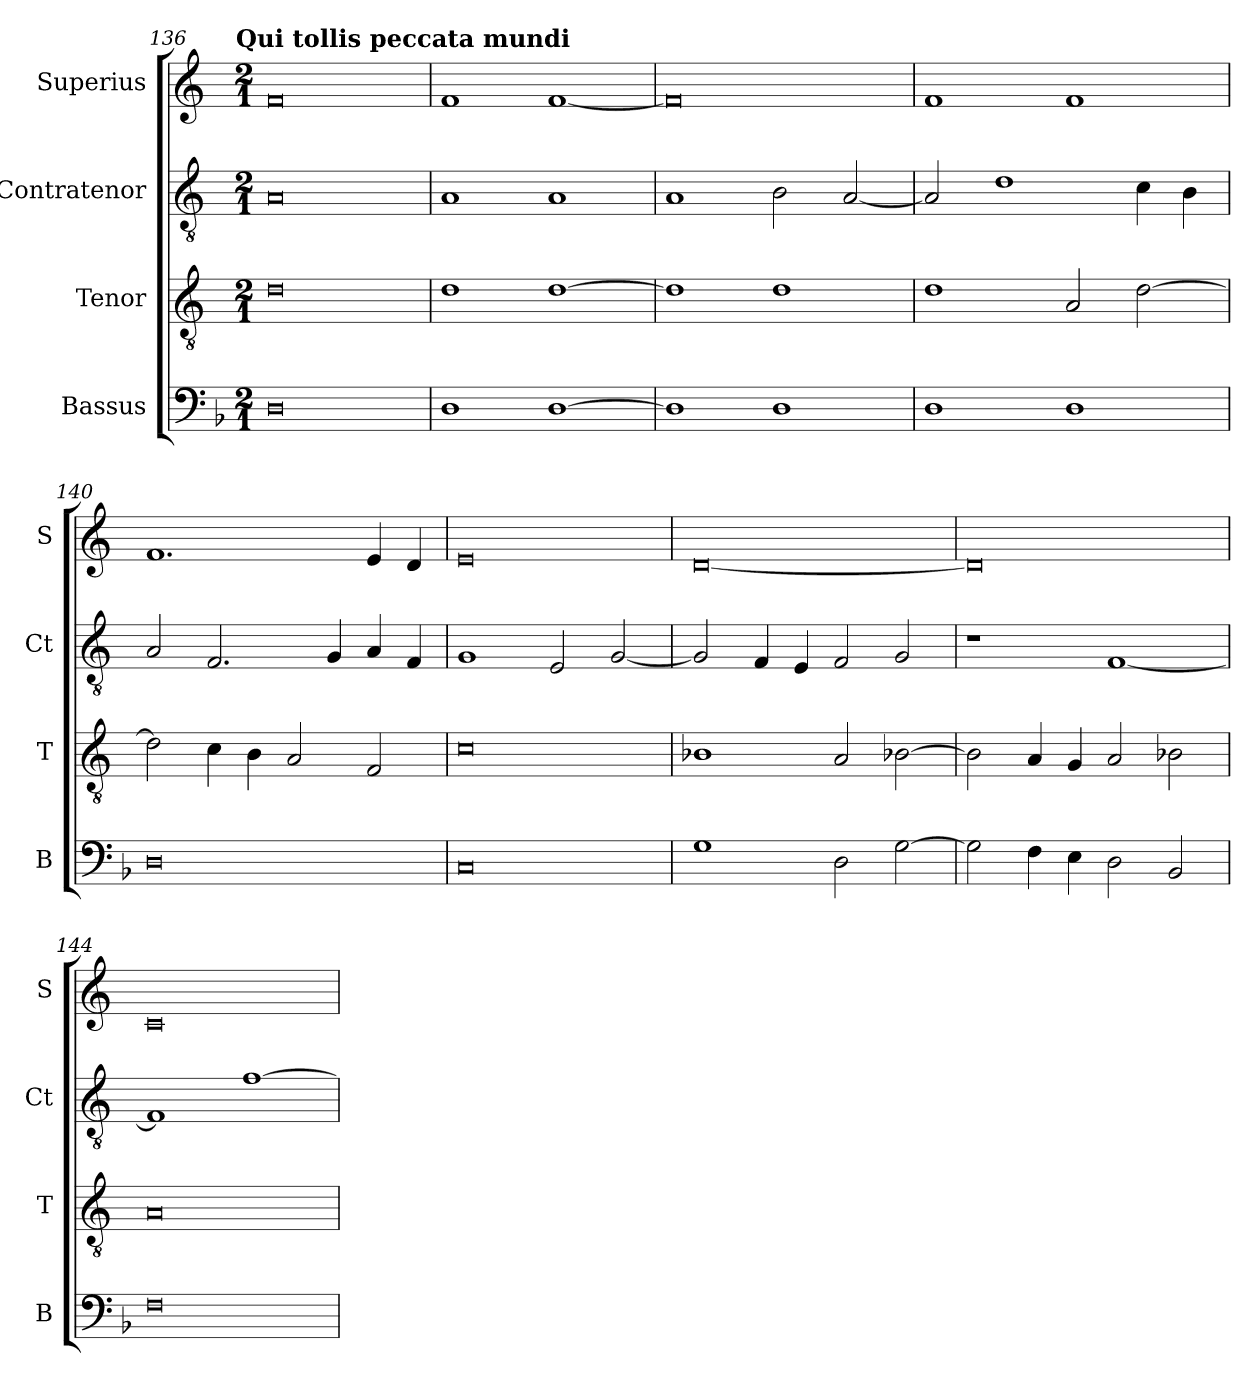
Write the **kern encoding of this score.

**kern	**kern	**kern	**kern
*part4	*part3	*part2	*part1
*staff4	*staff3	*staff2	*staff1
*I"Bassus	*I"Tenor	*I"Contratenor	*I"Superius
*I'B	*I'T	*I'Ct	*I'S
!!LO:LB:g=z
*clefF4	*clefGv2	*clefGv2	*clefG2
*k[b-]	*k[]	*k[]	*k[]
!!LO:TX:omd:t=Qui tollis peccata mundi
*M2/1	*M2/1	*M2/1	*M2/1
=136	=136	=136	=136
0D	0d	0A	0f
=137	=137	=137	=137
1D	1d	1A	1f
[1D	[1d	1A	[1f
=138	=138	=138	=138
1D]	1d]	1A	0f]
1D	1d	2B	.
.	.	[2A	.
=139	=139	=139	=139
1D	1d	2A]	1f
.	.	1d	.
1D	2A	.	1f
.	[2d	4c	.
.	.	4B	.
=140	=140	=140	=140
0D	2d]	2A	1.f
.	4c	2.F	.
.	4B	.	.
.	2A	.	.
.	.	4G	.
.	2F	4A	4e
.	.	4F	4d
=141	=141	=141	=141
0C	0c	1G	0e
.	.	2E	.
.	.	[2G	.
=142	=142	=142	=142
1G	1B-X	2G]	[0d
.	.	4F	.
.	.	4E	.
2D	2A	2F	.
[2G	[2B-X	2G	.
=143	=143	=143	=143
2G]	2B-]	1r	0d]
4F	4A	.	.
4E	4G	.	.
2D	2A	[1F	.
2BB-	2B-X	.	.
=144	=144	=144	=144
0F	0A	1F]	0c
.	.	[1f	.
=	=	=	=
*-	*-	*-	*-
